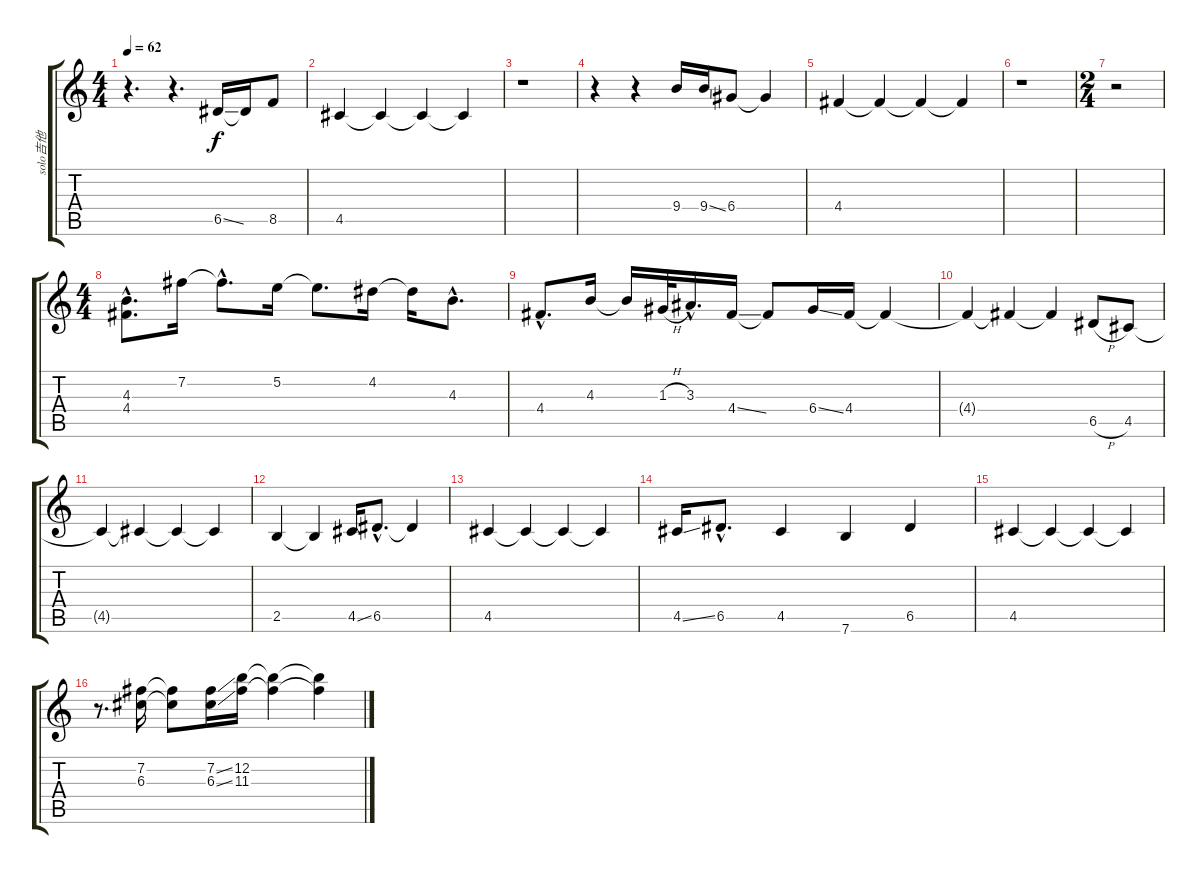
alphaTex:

\track ("solo吉他" "solo吉他") {instrument overdrivenguitar}
\staff {score tabs}
\tuning (E4 B3 G3 D3 A2 E2) {hide}
\ts (4 4)
\tempo 62
\clef g2
\ks c
r.4{d dy f} r.4{d} 6.5{ss}.16 6.5{t}.16 8.5.8 |
4.5.4 4.5{t}.4 4.5{t}.4 4.5{t}.4 |
r.1 |
r.4 r.4 9.4.16 9.4{ss}.16 6.4.8 6.4{t}.4 |
4.4.4 4.4{t}.4 4.4{t}.4 4.4{t}.4 |
r.1 |
\ts (2 4)
r.2 |
\ts (4 4)
(4.3{hac} 4.4{hac}).8{d} 7.2.16 7.2{hac t}.8{d} 5.2.16 5.2{t}.8{d} 4.2.16 4.2{t}.16 4.3{hac}.8{d} |
4.4{hac}.8{d} 4.3.16 4.3{t}.16 1.3{h}.32 3.3{hac}.16{d} 4.4{ss}.16 4.4{t}.8 6.4{ss}.16 4.4.16 4.4{t}.4 |
4.4{t}.4 4.4{t}.4 4.4{t}.4 6.5{h}.8 4.5.8 |
4.5{t}.4 4.5{t}.4 4.5{t}.4 4.5{t}.4 |
2.5.4 2.5{t}.4 4.5{ss}.16 6.5{hac}.8{d} 6.5{t}.4 |
4.5.4 4.5{t}.4 4.5{t}.4 4.5{t}.4 |
4.5{ss}.16 6.5{hac}.8{d} 4.5.4 7.6.4 6.5.4 |
4.5.4 4.5{t}.4 4.5{t}.4 4.5{t}.4 |
r.8{d} (7.2 6.3).16 (7.2{t} 6.3{t}).8 (7.2{ss} 6.3{ss}).16 (12.2 11.3).16 (12.2{t} 11.3{t}).4 (12.2{t} 11.3{t}).4
